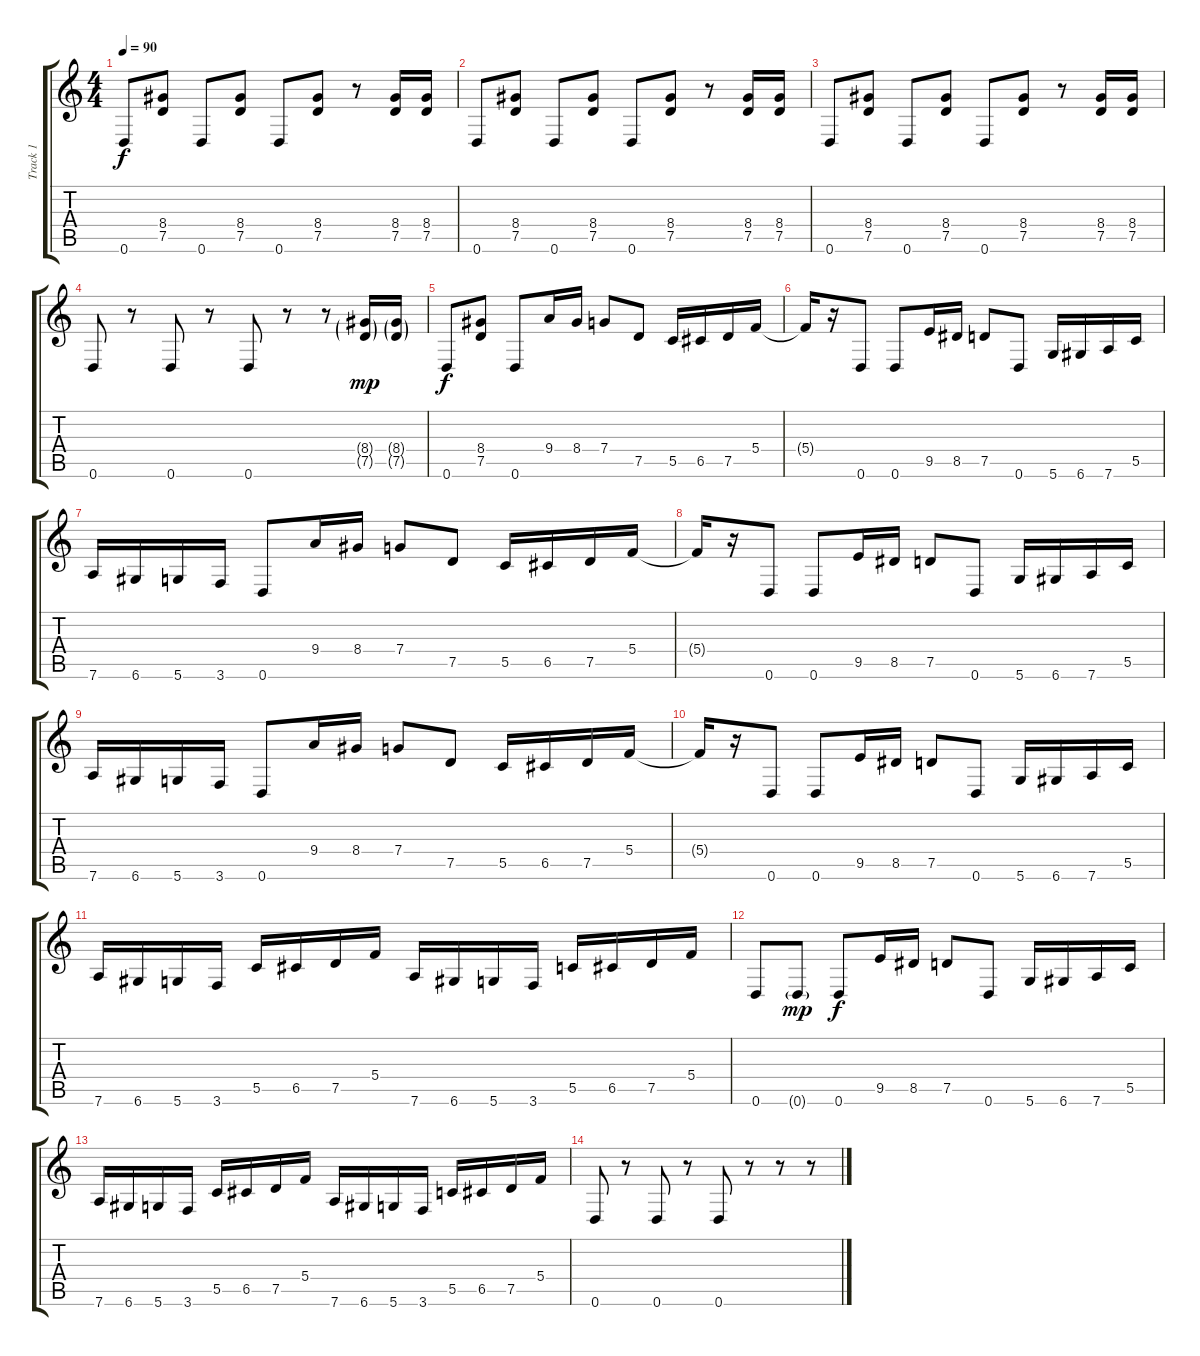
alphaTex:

\track ("Track 1" "Track 1") {instrument overdrivenguitar}
\staff {score tabs}
\tuning (D4 A3 F3 C3 G2 D2) {hide}
\ts (4 4)
\tempo 90
\clef g2
\ks c
0.6.8{dy f instrument overdrivenguitar} (8.4 7.5).8 0.6.8 (8.4 7.5).8 0.6.8 (8.4 7.5).8 r.8 (8.4 7.5).16 (8.4 7.5).16 |
0.6.8 (8.4 7.5).8 0.6.8 (8.4 7.5).8 0.6.8 (8.4 7.5).8 r.8 (8.4 7.5).16 (8.4 7.5).16 |
0.6.8 (8.4 7.5).8 0.6.8 (8.4 7.5).8 0.6.8 (8.4 7.5).8 r.8 (8.4 7.5).16 (8.4 7.5).16 |
0.6.8 r.8 0.6.8 r.8 0.6.8 r.8 r.8 (8.4{g} 7.5{g}).16{dy mp} (8.4{g} 7.5{g}).16 |
0.6.8{dy f} (8.4 7.5).8 0.6.8 9.4.16 8.4.16 7.4.8 7.5.8 5.5.16 6.5.16 7.5.16 5.4.16 |
5.4{t}.16 r.16 0.6.8 0.6.8 9.5.16 8.5.16 7.5.8 0.6.8 5.6.16 6.6.16 7.6.16 5.5.16 |
7.6.16 6.6.16 5.6.16 3.6.16 0.6.8 9.4.16 8.4.16 7.4.8 7.5.8 5.5.16 6.5.16 7.5.16 5.4.16 |
5.4{t}.16 r.16 0.6.8 0.6.8 9.5.16 8.5.16 7.5.8 0.6.8 5.6.16 6.6.16 7.6.16 5.5.16 |
7.6.16 6.6.16 5.6.16 3.6.16 0.6.8 9.4.16 8.4.16 7.4.8 7.5.8 5.5.16 6.5.16 7.5.16 5.4.16 |
5.4{t}.16 r.16 0.6.8 0.6.8 9.5.16 8.5.16 7.5.8 0.6.8 5.6.16 6.6.16 7.6.16 5.5.16 |
7.6.16 6.6.16 5.6.16 3.6.16 5.5.16 6.5.16 7.5.16 5.4.16 7.6.16 6.6.16 5.6.16 3.6.16 5.5.16 6.5.16 7.5.16 5.4.16 |
0.6.8 0.6{g}.8{dy mp} 0.6.8{dy f} 9.5.16 8.5.16 7.5.8 0.6.8 5.6.16 6.6.16 7.6.16 5.5.16 |
7.6.16 6.6.16 5.6.16 3.6.16 5.5.16 6.5.16 7.5.16 5.4.16 7.6.16 6.6.16 5.6.16 3.6.16 5.5.16 6.5.16 7.5.16 5.4.16 |
0.6.8 r.8 0.6.8 r.8 0.6.8 r.8 r.8 r.8
